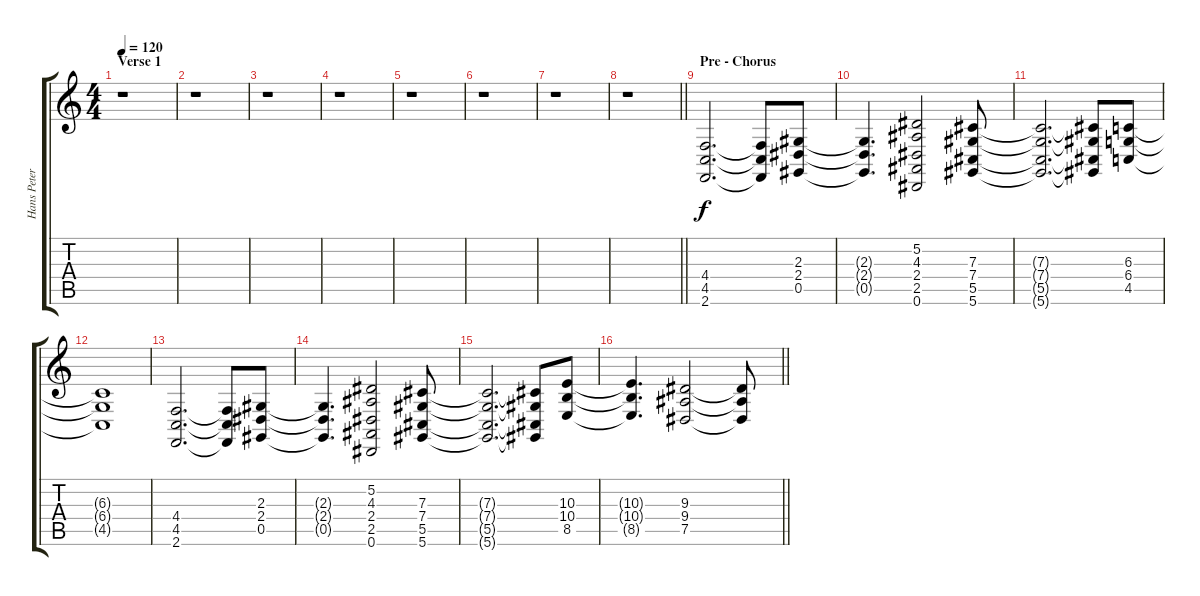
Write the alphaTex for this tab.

\track ("Hans Peter Katzenburg" "Hans Peter") {instrument stringensemble1}
\staff {score tabs}
\tuning (Eb4 Bb3 Gb3 Db3 Ab2 Eb2) {hide}
\ts (4 4)
\section ("" "Verse 1")
\tempo 120
\clef g2
\ks c
r.1{dy f} |
r.1 |
r.1 |
r.1 |
r.1 |
r.1 |
r.1 |
\barLineRight lightlight
r.1 |
\section ("" "Pre - Chorus")
(4.4 4.5 2.6).2{d volume 7 instrument stringensemble1} (4.4{t} 4.5{t} 2.6{t}).8 (2.3 2.4 0.5).8 |
(2.3{t} 2.4{t} 0.5{t}).4{d} (5.2 4.3 2.4 2.5 0.6).2 (7.3 7.4 5.5 5.6).8 |
(7.3{t} 7.4{t} 5.5{t} 5.6{t}).2{d} (7.3{t} 7.4{t} 5.5{t} 5.6{t}).8 (6.3 6.4 4.5).8 |
(6.3{t} 6.4{t} 4.5{t}).1 |
(4.4 4.5 2.6).2{d} (4.4{t} 4.5{t} 2.6{t}).8 (2.3 2.4 0.5).8 |
(2.3{t} 2.4{t} 0.5{t}).4{d} (5.2 4.3 2.4 2.5 0.6).2 (7.3 7.4 5.5 5.6).8 |
(7.3{t} 7.4{t} 5.5{t} 5.6{t}).2{d} (7.3{t} 7.4{t} 5.5{t} 5.6{t}).8 (10.3 10.4 8.5).8 |
\barLineRight lightlight
(10.3{t} 10.4{t} 8.5{t}).4{d} (9.3 9.4 7.5).2 (9.3{t} 9.4{t} 7.5{t}).8
